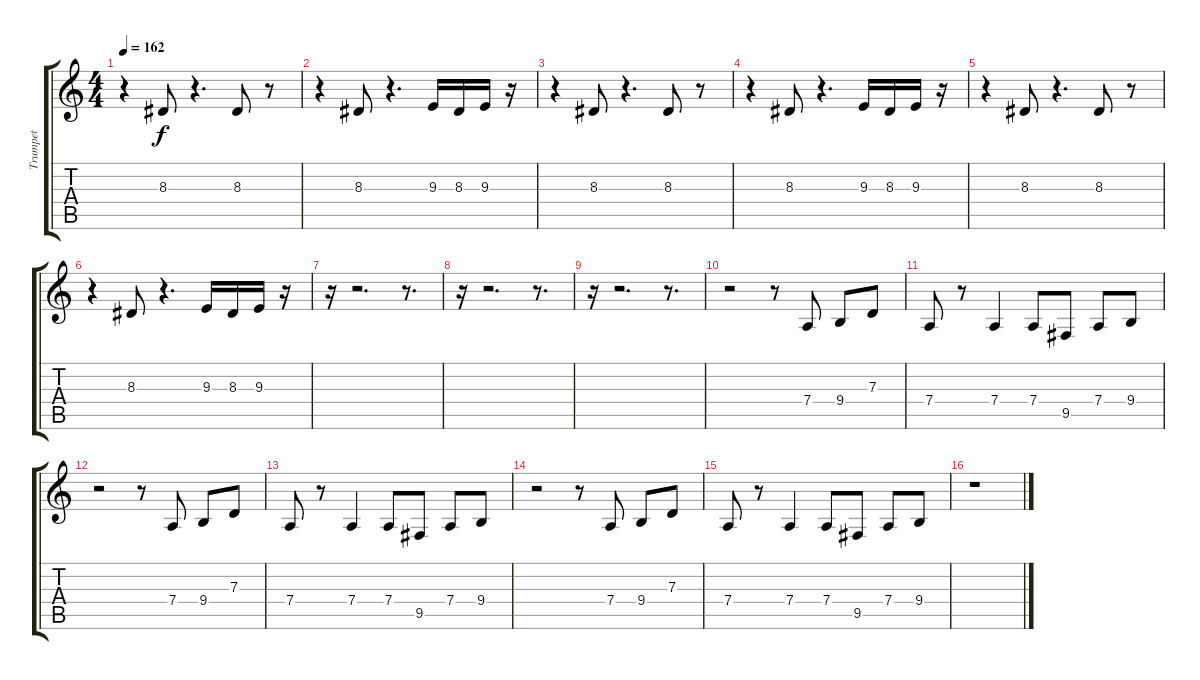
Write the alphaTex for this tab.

\track ("Trumpet" "Trumpet") {instrument trumpet}
\staff {score tabs}
\tuning (E4 B3 G3 D3 A2 E2) {hide}
\ts (4 4)
\tempo 162
\clef g2
\ks c
r.4{dy f} 8.3.8 r.4{d} 8.3.8 r.8 |
r.4 8.3.8 r.4{d} 9.3.16 8.3.16 9.3.16 r.16 |
r.4 8.3.8 r.4{d} 8.3.8 r.8 |
r.4 8.3.8 r.4{d} 9.3.16 8.3.16 9.3.16 r.16 |
r.4 8.3.8 r.4{d} 8.3.8 r.8 |
r.4 8.3.8 r.4{d} 9.3.16 8.3.16 9.3.16 r.16 |
r.16 r.2{d} r.8{d} |
r.16 r.2{d} r.8{d} |
r.16 r.2{d} r.8{d} |
r.2 r.8 7.4.8 9.4.8 7.3.8 |
7.4.8 r.8 7.4.4 7.4.8 9.5.8 7.4.8 9.4.8 |
r.2 r.8 7.4.8 9.4.8 7.3.8 |
7.4.8 r.8 7.4.4 7.4.8 9.5.8 7.4.8 9.4.8 |
r.2 r.8 7.4.8 9.4.8 7.3.8 |
7.4.8 r.8 7.4.4 7.4.8 9.5.8 7.4.8 9.4.8 |
r.1
